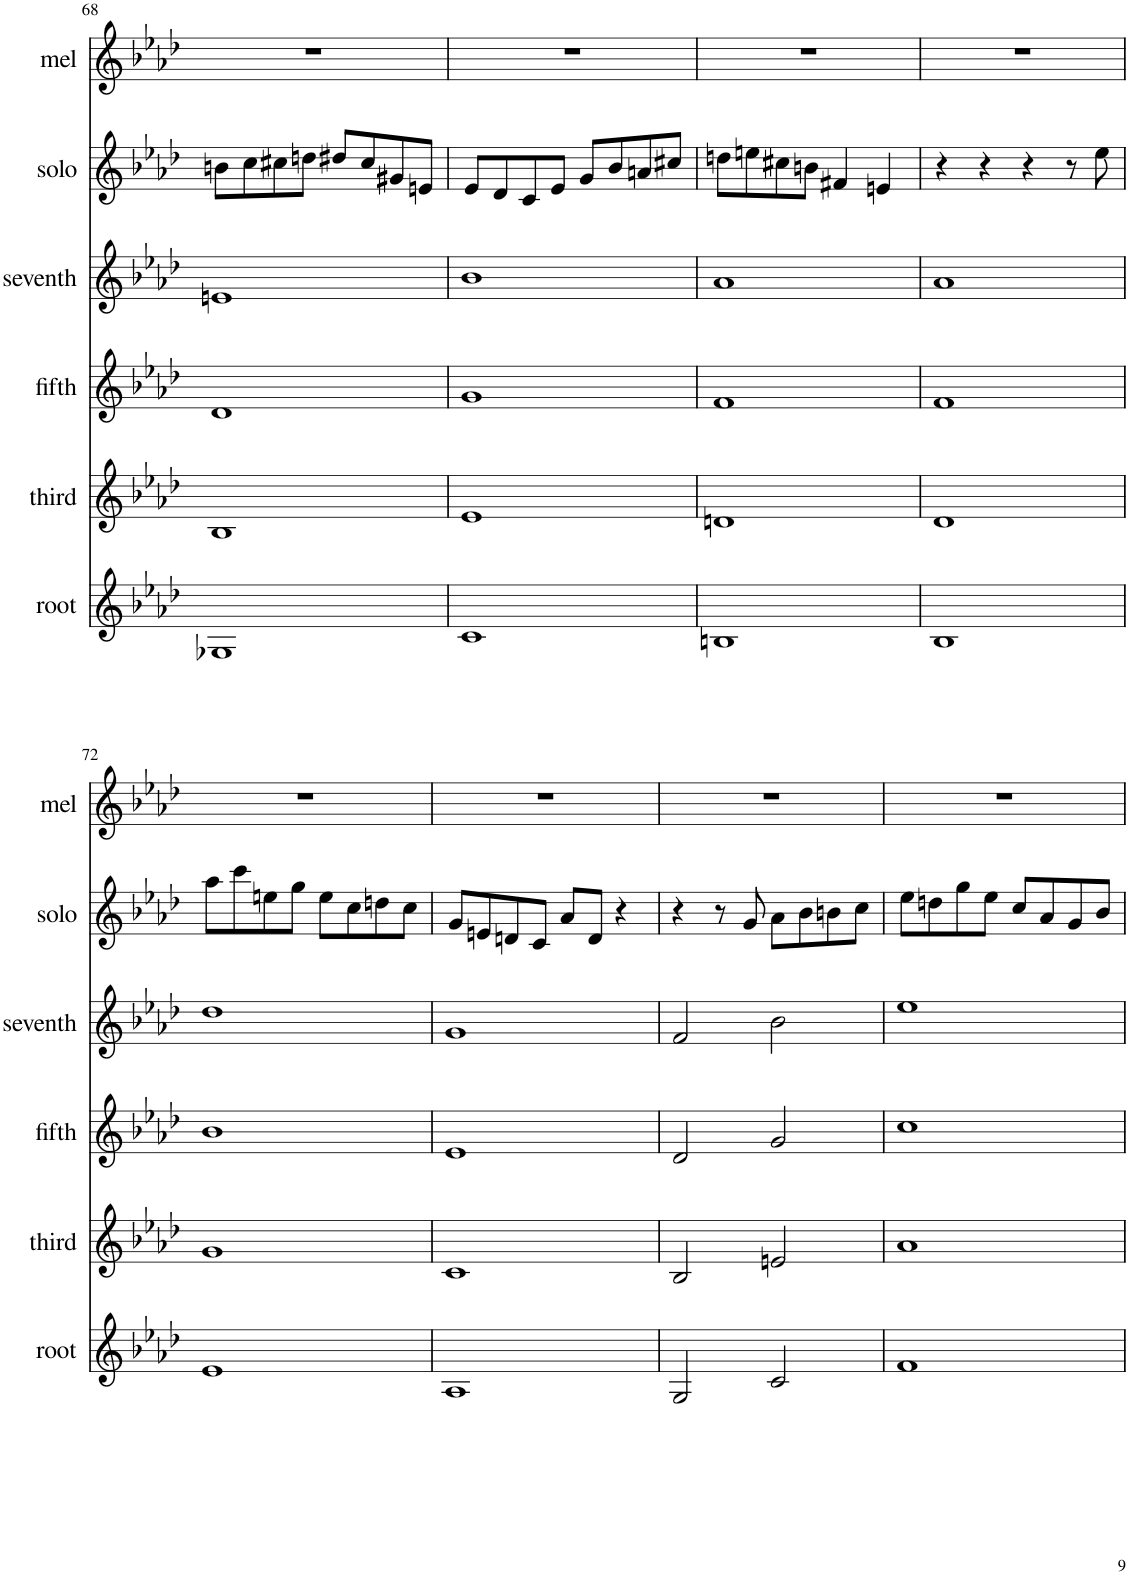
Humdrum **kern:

**kern	**kern	**kern	**kern	**kern	**kern
*part6	*part5	*part4	*part3	*part2	*part1
*staff6	*staff5	*staff4	*staff3	*staff2	*staff1
*I"root	*I"third	*I"fifth	*I"seventh	*I"solo	*I"mel
*I'root	*I'third	*I'fifth	*I'seventh	*I'solo	*I'mel
!!LO:PB:g=z
*clefG2	*clefG2	*clefG2	*clefG2	*clefG2	*clefG2
*k[b-e-a-d-]	*k[b-e-a-d-]	*k[b-e-a-d-]	*k[b-e-a-d-]	*k[b-e-a-d-]	*k[b-e-a-d-]
*M4/4	*M4/4	*M4/4	*M4/4	*M4/4	*M4/4
=68	=68	=68	=68	=68	=68
1G-X	1B-	1d-	1en	8bn\L	1r
.	.	.	.	8cc\	.
.	.	.	.	8cc#X\	.
.	.	.	.	8ddn\J	.
.	.	.	.	8dd#X/L	.
.	.	.	.	8cc#/	.
.	.	.	.	8g#X/	.
.	.	.	.	8en/J	.
=69	=69	=69	=69	=69	=69
1c	1e-	1g	1b-	8e-/L	1r
.	.	.	.	8d-/	.
.	.	.	.	8c/	.
.	.	.	.	8e-/J	.
.	.	.	.	8g/L	.
.	.	.	.	8b-/	.
.	.	.	.	8an/	.
.	.	.	.	8cc#X/J	.
=70	=70	=70	=70	=70	=70
1Bn	1dn	1f	1a-	8ddn\L	1r
.	.	.	.	8een\	.
.	.	.	.	8cc#X\	.
.	.	.	.	8bn\J	.
.	.	.	.	4f#X/	.
.	.	.	.	4en/	.
=71	=71	=71	=71	=71	=71
1B-	1d-	1f	1a-	4r	1r
.	.	.	.	4r	.
.	.	.	.	4r	.
.	.	.	.	8r	.
.	.	.	.	8ee-\	.
!!LO:LB:g=z
=72	=72	=72	=72	=72	=72
1e-	1g	1b-	1dd-	8aa-\L	1r
.	.	.	.	8ccc\	.
.	.	.	.	8een\	.
.	.	.	.	8gg\J	.
.	.	.	.	8ee\L	.
.	.	.	.	8cc\	.
.	.	.	.	8ddn\	.
.	.	.	.	8cc\J	.
=73	=73	=73	=73	=73	=73
1A-	1c	1e-	1g	8g/L	1r
.	.	.	.	8en/	.
.	.	.	.	8dn/	.
.	.	.	.	8c/J	.
.	.	.	.	8a-/L	.
.	.	.	.	8d/J	.
.	.	.	.	4r	.
=74	=74	=74	=74	=74	=74
2G/	2B-/	2d-/	2f/	4r	1r
.	.	.	.	8r	.
.	.	.	.	8g/	.
2c/	2en/	2g/	2b-\	8a-\L	.
.	.	.	.	8b-\	.
.	.	.	.	8bn\	.
.	.	.	.	8cc\J	.
=75	=75	=75	=75	=75	=75
1f	1a-	1cc	1ee-	8ee-\L	1r
.	.	.	.	8ddn\	.
.	.	.	.	8gg\	.
.	.	.	.	8ee-\J	.
.	.	.	.	8cc/L	.
.	.	.	.	8a-/	.
.	.	.	.	8g/	.
.	.	.	.	8b-/J	.
=	=	=	=	=	=
*-	*-	*-	*-	*-	*-
